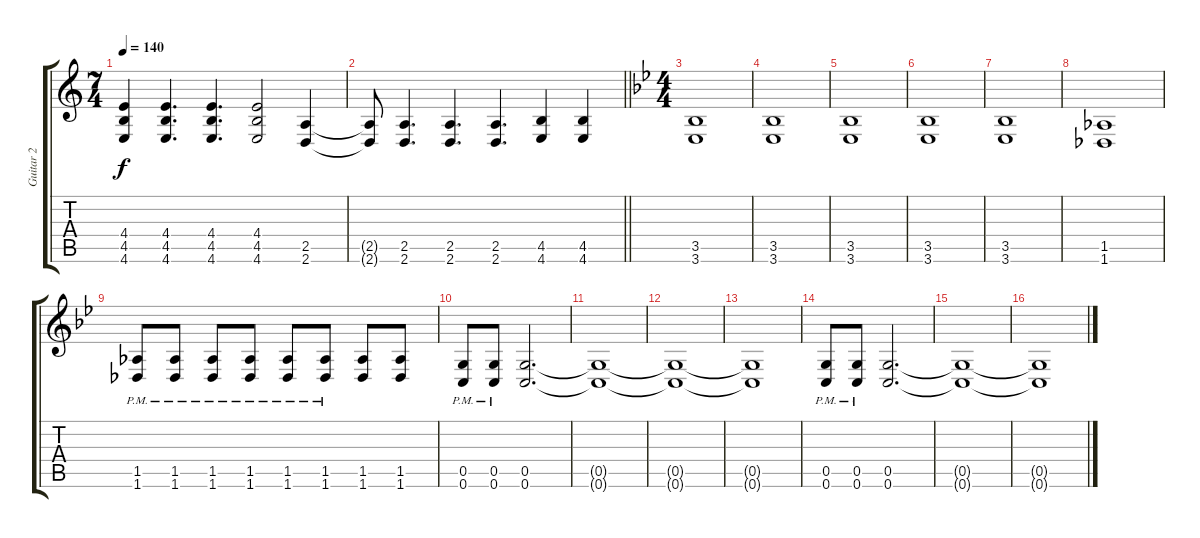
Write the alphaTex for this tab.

\track ("Guitar 2" "Guitar 2") {instrument overdrivenguitar}
\staff {score tabs}
\tuning (E4 C4 G3 C3 G2 C2) {hide}
\ts (7 4)
\tempo 140
\clef g2
\ks aminor
(4.4{t} 4.5{t} 4.6{t}).4{dy f} (4.4 4.5 4.6).4{d} (4.4 4.5 4.6).4{d} (4.4 4.5 4.6).2 (2.5 2.6).4 |
\barLineRight lightlight
(2.5{t} 2.6{t}).8 (2.5 2.6).4{d} (2.5 2.6).4{d} (2.5 2.6).4{d} (4.5 4.6).4 (4.5 4.6).4 |
\ts (4 4)
\ks gminor
(3.5 3.6).1 |
(3.5 3.6).1 |
(3.5 3.6).1 |
(3.5 3.6).1 |
(3.5 3.6).1 |
(1.5 1.6).1 |
(1.5{pm} 1.6{pm}).8 (1.5{pm} 1.6{pm}).8 (1.5{pm} 1.6{pm}).8 (1.5{pm} 1.6{pm}).8 (1.5{pm} 1.6{pm}).8 (1.5{pm} 1.6{pm}).8 (1.5 1.6).8 (1.5 1.6).8 |
(0.5{pm} 0.6{pm}).8 (0.5{pm} 0.6{pm}).8 (0.5 0.6).2{d} |
(0.5{t} 0.6{t}).1 |
(0.5{t} 0.6{t}).1 |
(0.5{t} 0.6{t}).1 |
(0.5{pm} 0.6{pm}).8 (0.5{pm} 0.6{pm}).8 (0.5 0.6).2{d} |
(0.5{t} 0.6{t}).1 |
(0.5{t} 0.6{t}).1
